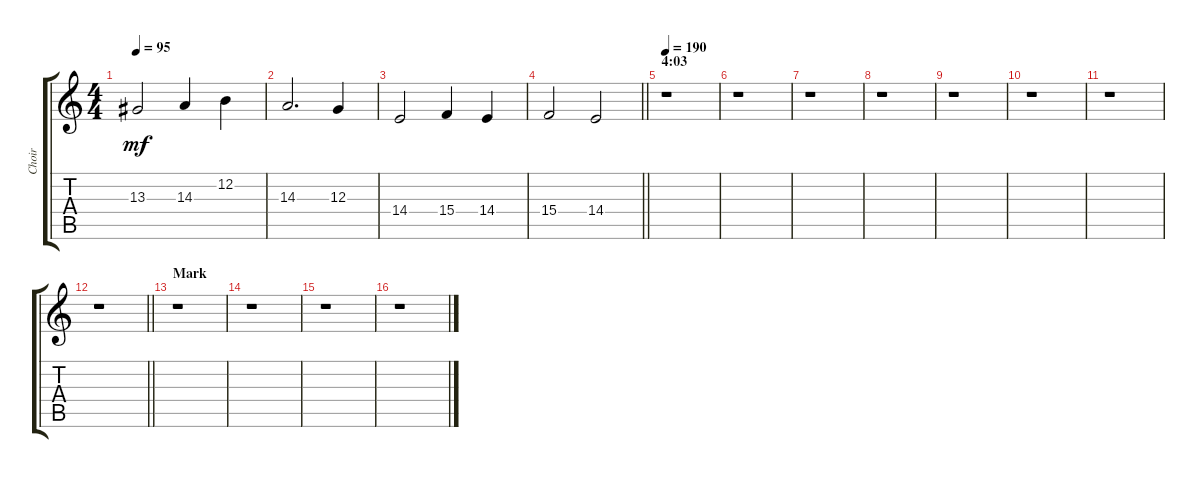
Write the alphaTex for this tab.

\track ("Choir" "Choir") {instrument choiraahs}
\staff {score tabs}
\tuning (E4 B3 G3 D3 A2 E2) {hide}
\ts (4 4)
\tempo 95
\clef g2
\ks c
13.3.2{dy mf} 14.3.4 12.2.4 |
14.3.2{d} 12.3.4 |
14.4.2 15.4.4 14.4.4 |
\barLineRight lightlight
15.4.2 14.4.2 |
\section ("" "4:03")
\tempo 190
r.1 |
r.1 |
r.1 |
r.1 |
r.1 |
r.1 |
r.1 |
\barLineRight lightlight
r.1 |
\section ("" "Mark")
r.1 |
r.1 |
r.1 |
r.1
